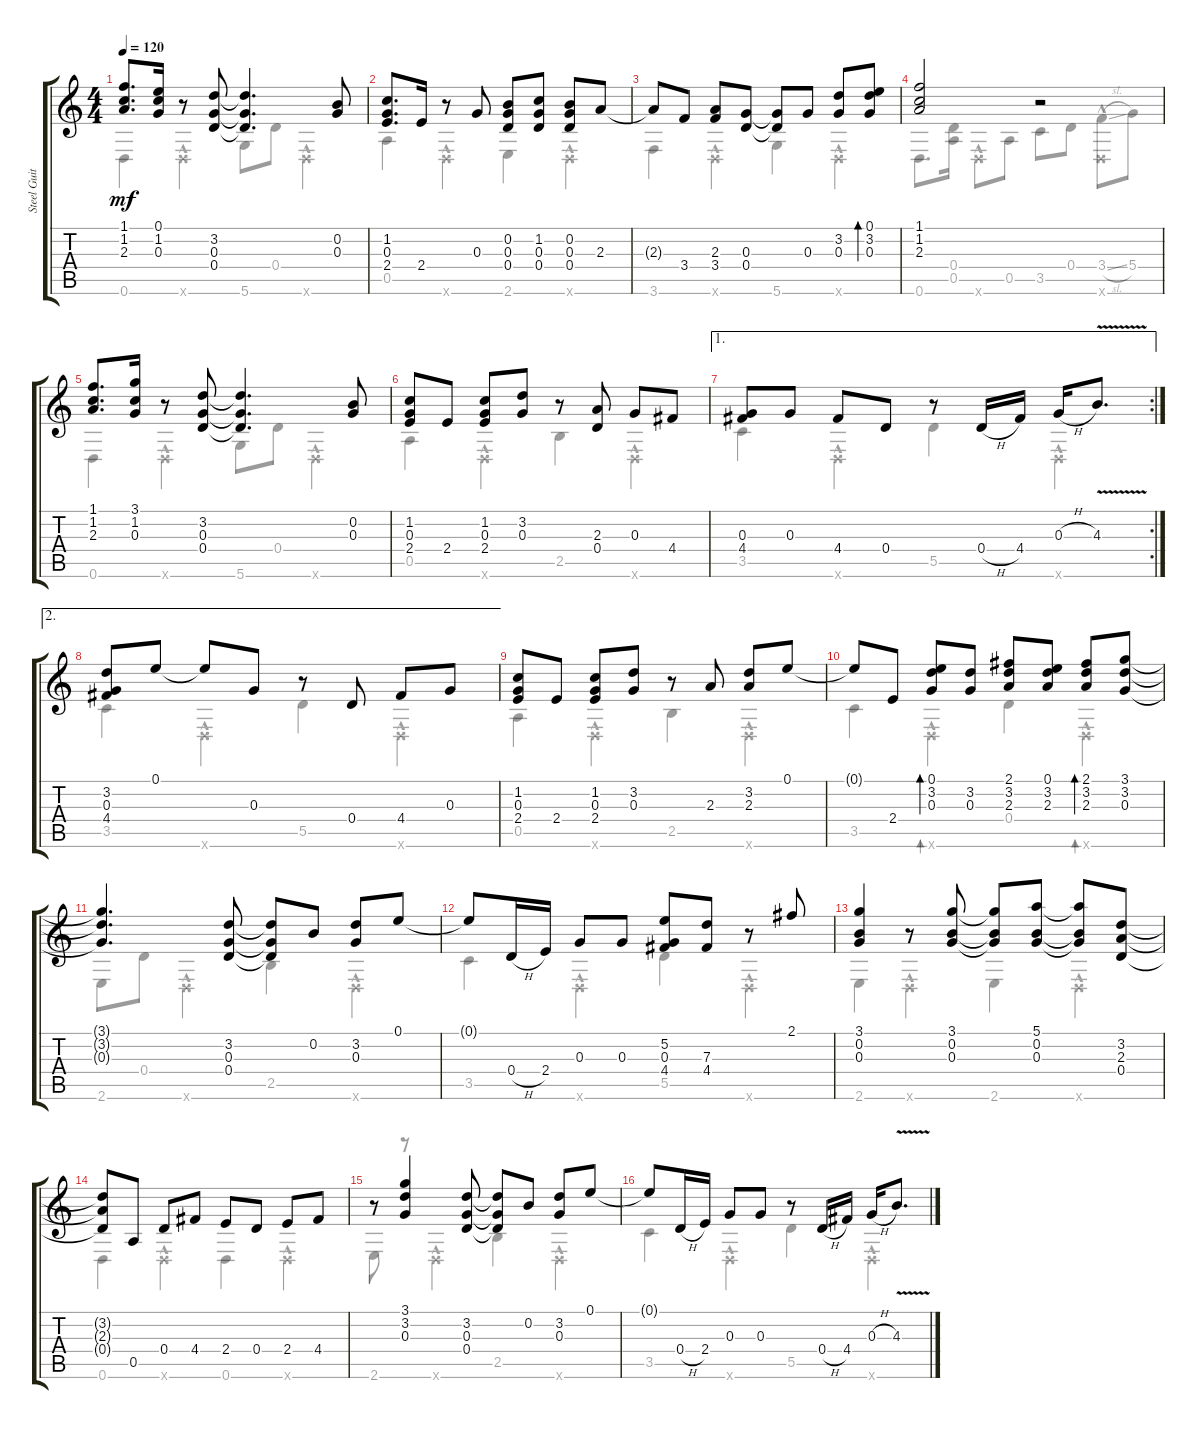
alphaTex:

\track ("Steel Guitar" "Steel Guit") {instrument acousticguitarsteel}
\staff {score tabs}
\tuning (E4 B3 G3 D3 A2 D2) {hide}
\voice
\ts (4 4)
\tempo 120
\clef g2
\ks c
(1.1 1.2 2.3).8{d dy mf} (0.1 1.2 0.3).16 r.8 (3.2 0.3 0.4).8 (3.2{t} 0.3{t} 0.4{t}).4{d} (0.2 0.3).8 |
(1.2 0.3 2.4).8{d} 2.4.16 r.8 0.3.8 (0.2 0.3 0.4).8 (1.2 0.3 0.4).8 (0.2 0.3 0.4).8 2.3.8 |
2.3{t}.8 3.4.8 (2.3 3.4).8 (0.3 0.4).8 (0.3{t} 0.4{t}).8 0.3.8 (3.2 0.3).8 (0.1 3.2 0.3).8{bd 30} |
(1.1 1.2 2.3).2 r.2 |
(1.1 1.2 2.3).8{d} (3.1 1.2 0.3).16 r.8 (3.2 0.3 0.4).8 (3.2{t} 0.3{t} 0.4{t}).4{d} (0.2 0.3).8 |
(1.2 0.3 2.4).8 2.4.8 (1.2 0.3 2.4).8 (3.2 0.3).8 r.8 (2.3 0.4).8 0.3.8 4.4.8 |
\ae 1
\rc 2
(0.3 4.4).8 0.3.8 4.4.8 0.4.8 r.8 0.4{h}.16 4.4.16 0.3{h}.16 4.3{v}.8{d} |
\ae 2
(3.2 0.3 4.4).8 0.1.8 0.1{t}.8 0.3.8 r.8 0.4.8 4.4.8 0.3.8 |
(1.2 0.3 2.4).8 2.4.8 (1.2 0.3 2.4).8 (3.2 0.3).8 r.8 2.3.8 (3.2 2.3).8 0.1.8 |
0.1{t}.8 2.4.8 (0.1 3.2 0.3).8{bd 30} (3.2 0.3).8 (2.1 3.2 2.3).8 (0.1 3.2 2.3).8 (2.1 3.2 2.3).8{bd 30} (3.1 3.2 0.3).8 |
(3.1{t} 3.2{t} 0.3{t}).4{d} (3.2 0.3 0.4).8 (3.2{t} 0.3{t} 0.4{t}).8 0.2.8 (3.2 0.3).8 0.1.8 |
0.1{t}.8 0.4{h}.16 2.4.16 0.3.8 0.3.8 (5.2 0.3 4.4).8 (7.3 4.4).8 r.8 2.1.8 |
(3.1 0.2 0.3).4 r.8 (3.1 0.2 0.3).8 (3.1{t} 0.2{t} 0.3{t}).8 (5.1 0.2 0.3).8 (5.1{t} 0.2{t} 0.3{t}).8 (3.2 2.3 0.4).8 |
(3.2{t} 2.3{t} 0.4{t}).8 0.5.8 0.4.8 4.4.8 2.4.8 0.4.8 2.4.8 4.4.8 |
r.8 (3.1 3.2 0.3).4 (3.2 0.3 0.4).8 (3.2{t} 0.3{t} 0.4{t}).8 0.2.8 (3.2 0.3).8 0.1.8 |
0.1{t}.8 0.4{h}.16 2.4.16 0.3.8 0.3.8 r.8 0.4{h}.16 4.4.16 0.3{h}.16 4.3{v}.8{d}
\voice
\clef g2
\ottava regular
\simile none
\ks c
0.6.4{dy mf} 0.6{hac x}.4 5.6.8 0.4.8 0.6{hac x}.4 |
0.5.4 0.6{hac x}.4 2.6.4 0.6{hac x}.4 |
3.6.4 0.6{hac x}.4 5.6.4 0.6{hac x}.4 |
0.6.8{d} (0.4 0.5).16 0.6{hac x}.8 0.5.8 3.5.8 0.4.8 (3.4{sl} 0.6{hac x}).8 5.4.8 |
0.6.4 0.6{hac x}.4 5.6.8 0.4.8 0.6{hac x}.4 |
0.5.4 0.6{hac x}.4 2.5.4 0.6{hac x}.4 |
3.5.4 0.6{hac x}.4 5.5.4 0.6{hac x}.4 |
3.5.4 0.6{hac x}.4 5.5.4 0.6{hac x}.4 |
0.5.4 0.6{hac x}.4 2.5.4 0.6{hac x}.4 |
3.5.4 0.6{hac x}.4{bd 30} 0.4.4 0.6{hac x}.4{bd 30} |
2.6.8 0.4.8 0.6{hac x}.4 2.5.4 0.6{hac x}.4 |
3.5.4 0.6{hac x}.4 5.5.4 0.6{hac x}.4 |
2.6.4 0.6{hac x}.4 2.6.4 0.6{hac x}.4 |
0.6.4 0.6{hac x}.4 0.6.4 0.6{hac x}.4 |
2.6.8 r.8 0.6{hac x}.4 2.5.4 0.6{hac x}.4 |
3.5.4 0.6{hac x}.4 5.5.4 0.6{hac x}.4
